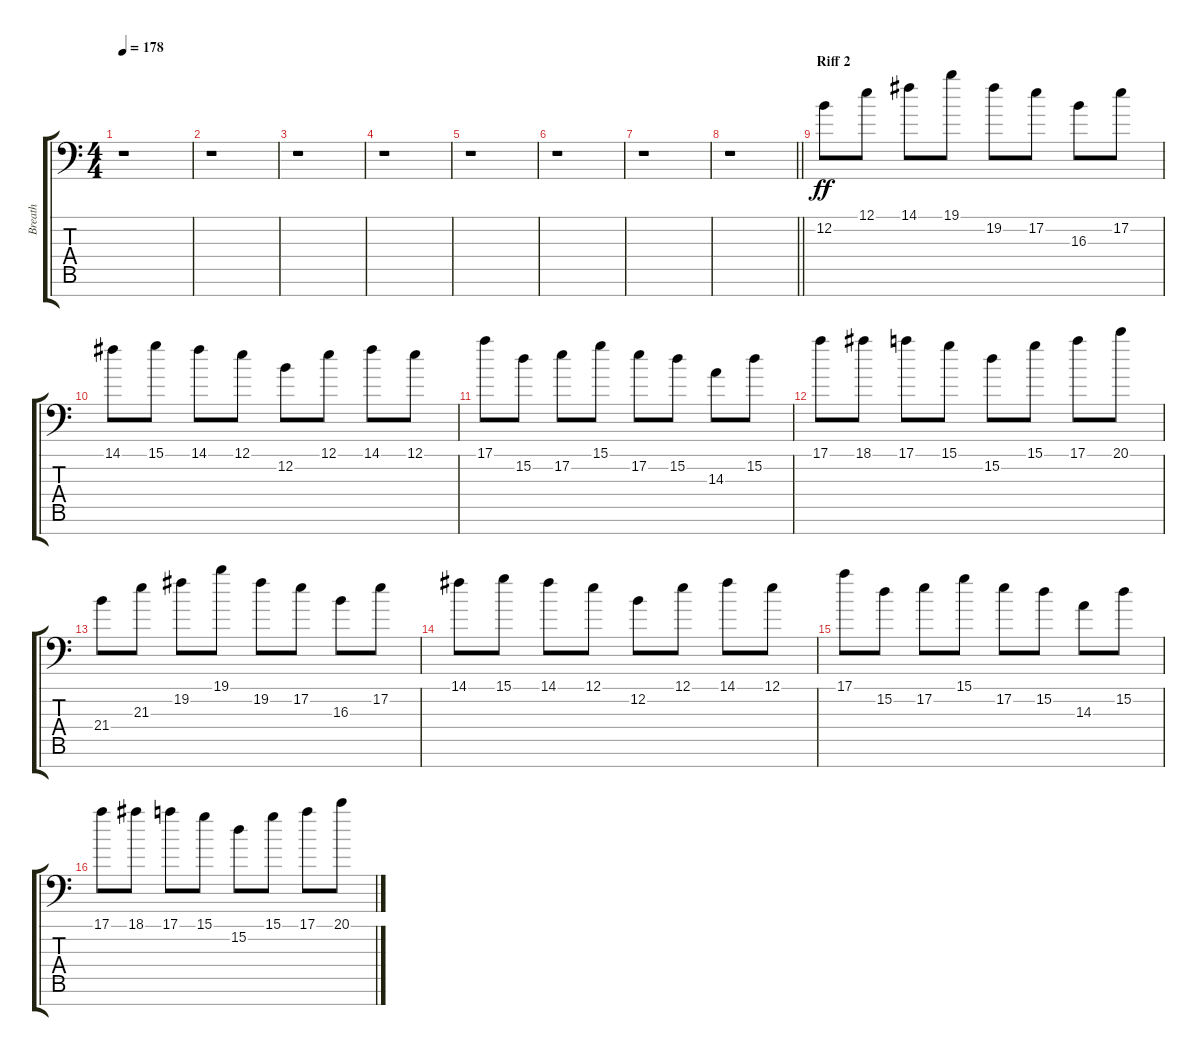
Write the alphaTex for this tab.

\track ("Breath" "Breath") {instrument lead4chiff}
\staff {score tabs}
\tuning (E4 B3 G3 D3 A2 E2 C-1) {hide}
\ts (4 4)
\tempo 178
\clef f4
\ks c
r.1{dy ff} |
r.1 |
r.1 |
r.1 |
r.1 |
r.1 |
r.1 |
\barLineRight lightlight
r.1 |
\section ("" "Riff 2")
12.2.8 12.1.8 14.1.8 19.1.8 19.2.8 17.2.8 16.3.8 17.2.8 |
14.1.8 15.1.8 14.1.8 12.1.8 12.2.8 12.1.8 14.1.8 12.1.8 |
17.1.8 15.2.8 17.2.8 15.1.8 17.2.8 15.2.8 14.3.8 15.2.8 |
17.1.8 18.1.8 17.1.8 15.1.8 15.2.8 15.1.8 17.1.8 20.1.8 |
21.4.8 21.3.8 19.2.8 19.1.8 19.2.8 17.2.8 16.3.8 17.2.8 |
14.1.8 15.1.8 14.1.8 12.1.8 12.2.8 12.1.8 14.1.8 12.1.8 |
17.1.8 15.2.8 17.2.8 15.1.8 17.2.8 15.2.8 14.3.8 15.2.8 |
17.1.8 18.1.8 17.1.8 15.1.8 15.2.8 15.1.8 17.1.8 20.1.8
